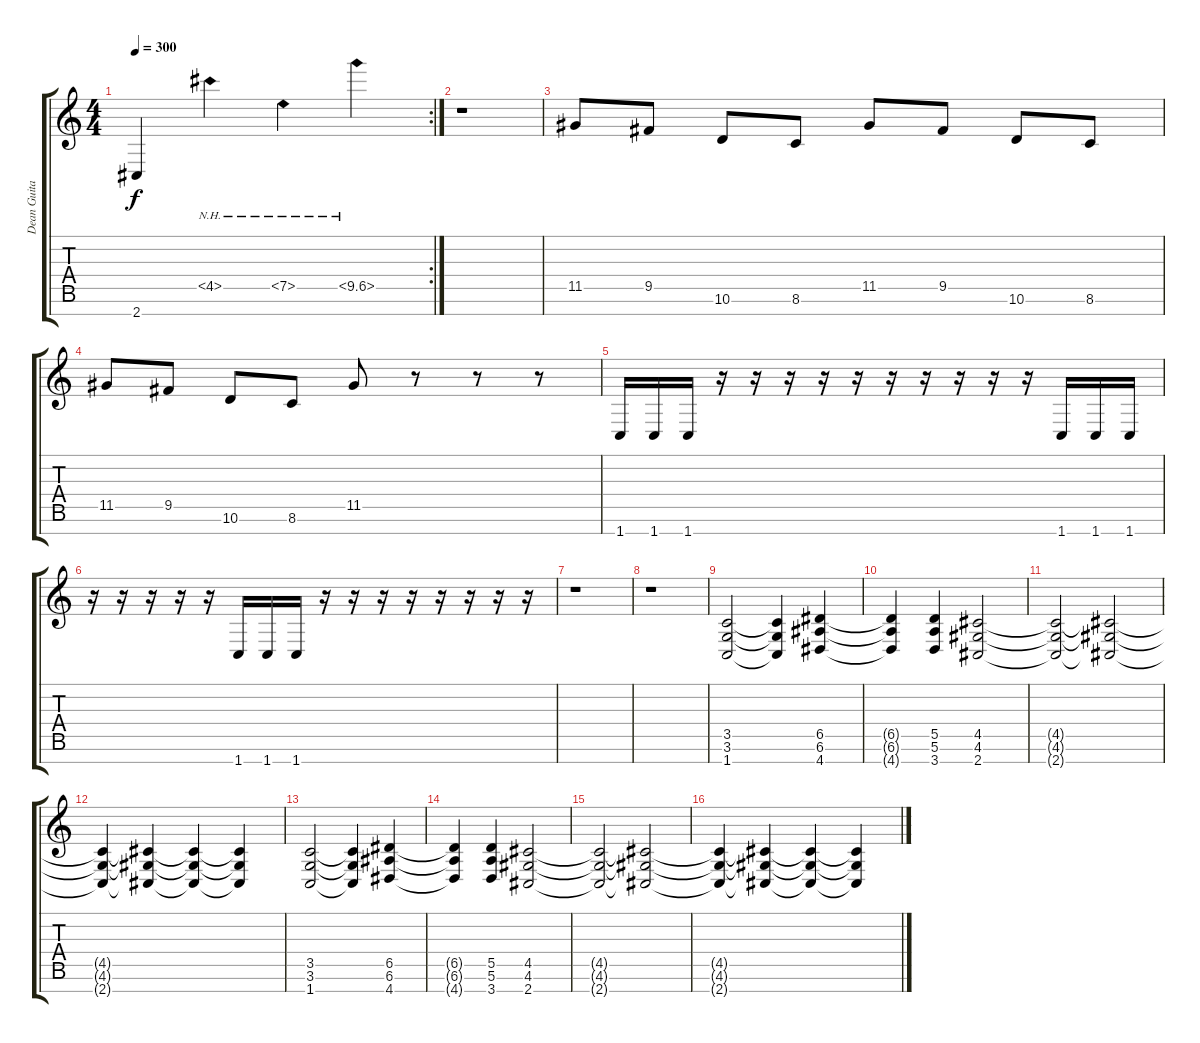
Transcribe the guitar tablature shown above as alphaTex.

\track ("Dean Guitar (8 string)" "Dean Guita") {instrument distortionguitar}
\staff {score tabs}
\tuning (E4 B3 G3 D3 A2 E2 B1) {hide}
\rc 2
\ts (4 4)
\tempo 300
\clef g2
\ks c
2.7.4{dy f} 4.5{nh}.4 7.5{nh}.4 10.5{nh}.4 |
r.1 |
11.5.8 9.5.8 10.6.8 8.6.8 11.5.8 9.5.8 10.6.8 8.6.8 |
11.5.8 9.5.8 10.6.8 8.6.8 11.5.8 r.8 r.8 r.8 |
1.7.16 1.7.16 1.7.16 r.16 r.16 r.16 r.16 r.16 r.16 r.16 r.16 r.16 r.16 1.7.16 1.7.16 1.7.16 |
r.16 r.16 r.16 r.16 r.16 1.7.16 1.7.16 1.7.16 r.16 r.16 r.16 r.16 r.16 r.16 r.16 r.16 |
r.1 |
r.1 |
(3.5 3.6 1.7).2 (3.5{t} 3.6{t} 1.7{t}).4 (6.5 6.6 4.7).4 |
(6.5{t} 6.6{t} 4.7{t}).4 (5.5 5.6 3.7).4 (4.5 4.6 2.7).2 |
(4.5{t} 4.6{t} 2.7{t}).2 (4.5{t} 4.6{t} 2.7{t}).2 |
(4.5{t} 4.6{t} 2.7{t}).4 (4.5{t} 4.6{t} 2.7{t}).4 (4.5{t} 4.6{t} 2.7{t}).4 (4.5{t} 4.6{t} 2.7{t}).4 |
(3.5 3.6 1.7).2 (3.5{t} 3.6{t} 1.7{t}).4 (6.5 6.6 4.7).4 |
(6.5{t} 6.6{t} 4.7{t}).4 (5.5 5.6 3.7).4 (4.5 4.6 2.7).2 |
(4.5{t} 4.6{t} 2.7{t}).2 (4.5{t} 4.6{t} 2.7{t}).2 |
(4.5{t} 4.6{t} 2.7{t}).4 (4.5{t} 4.6{t} 2.7{t}).4 (4.5{t} 4.6{t} 2.7{t}).4 (4.5{t} 4.6{t} 2.7{t}).4
